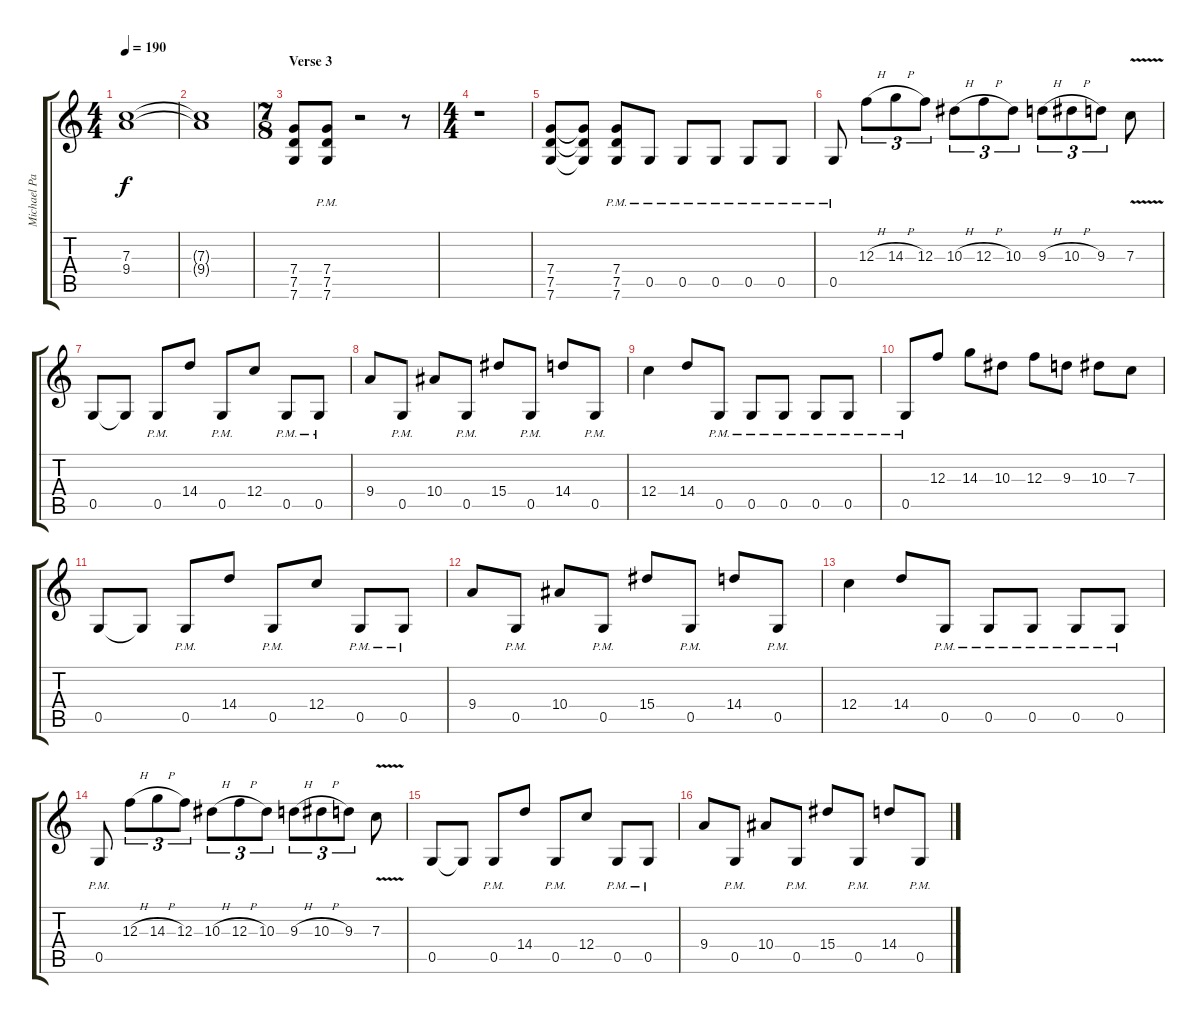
\track ("Michael Padget" "Michael Pa") {instrument distortionguitar}
\staff {score tabs}
\tuning (D4 A3 F3 C3 G2 C2) {hide}
\ts (4 4)
\tempo 190
\clef g2
\ks c
(7.3 9.4).1{dy f} |
(7.3{t} 9.4{t}).1 |
\ts (7 8)
\section ("" "Verse 3")
(7.4 7.5 7.6).8{volume 16} (7.4{pm} 7.5{pm} 7.6{pm}).8 r.2 r.8 |
\ts (4 4)
r.1 |
(7.4 7.5 7.6).8 (7.4{t} 7.5{t} 7.6{t}).8 (7.4{pm} 7.5{pm} 7.6{pm}).8 0.5{pm}.8 0.5{pm}.8 0.5{pm}.8 0.5{pm}.8 0.5{pm}.8 |
0.5{pm}.8 12.3{h}.8{tu (3 2)} 14.3{h}.8{tu (3 2)} 12.3.8{tu (3 2)} 10.3{h}.8{tu (3 2)} 12.3{h}.8{tu (3 2)} 10.3.8{tu (3 2)} 9.3{h}.8{tu (3 2)} 10.3{h}.8{tu (3 2)} 9.3.8{tu (3 2)} 7.3{v}.8 |
0.5.8 0.5{t}.8 0.5{pm}.8 14.4.8 0.5{pm}.8 12.4.8 0.5{pm}.8 0.5{pm}.8 |
9.4.8 0.5{pm}.8 10.4.8 0.5{pm}.8 15.4.8 0.5{pm}.8 14.4.8 0.5{pm}.8 |
12.4.4 14.4.8 0.5{pm}.8 0.5{pm}.8 0.5{pm}.8 0.5{pm}.8 0.5{pm}.8 |
0.5{pm}.8 12.3.8 14.3.8 10.3.8 12.3.8 9.3.8 10.3.8 7.3.8 |
0.5.8 0.5{t}.8 0.5{pm}.8 14.4.8 0.5{pm}.8 12.4.8 0.5{pm}.8 0.5{pm}.8 |
9.4.8 0.5{pm}.8 10.4.8 0.5{pm}.8 15.4.8 0.5{pm}.8 14.4.8 0.5{pm}.8 |
12.4.4 14.4.8 0.5{pm}.8 0.5{pm}.8 0.5{pm}.8 0.5{pm}.8 0.5{pm}.8 |
0.5{pm}.8 12.3{h}.8{tu (3 2)} 14.3{h}.8{tu (3 2)} 12.3.8{tu (3 2)} 10.3{h}.8{tu (3 2)} 12.3{h}.8{tu (3 2)} 10.3.8{tu (3 2)} 9.3{h}.8{tu (3 2)} 10.3{h}.8{tu (3 2)} 9.3.8{tu (3 2)} 7.3{v}.8 |
0.5.8 0.5{t}.8 0.5{pm}.8 14.4.8 0.5{pm}.8 12.4.8 0.5{pm}.8 0.5{pm}.8 |
9.4.8 0.5{pm}.8 10.4.8 0.5{pm}.8 15.4.8 0.5{pm}.8 14.4.8 0.5{pm}.8
